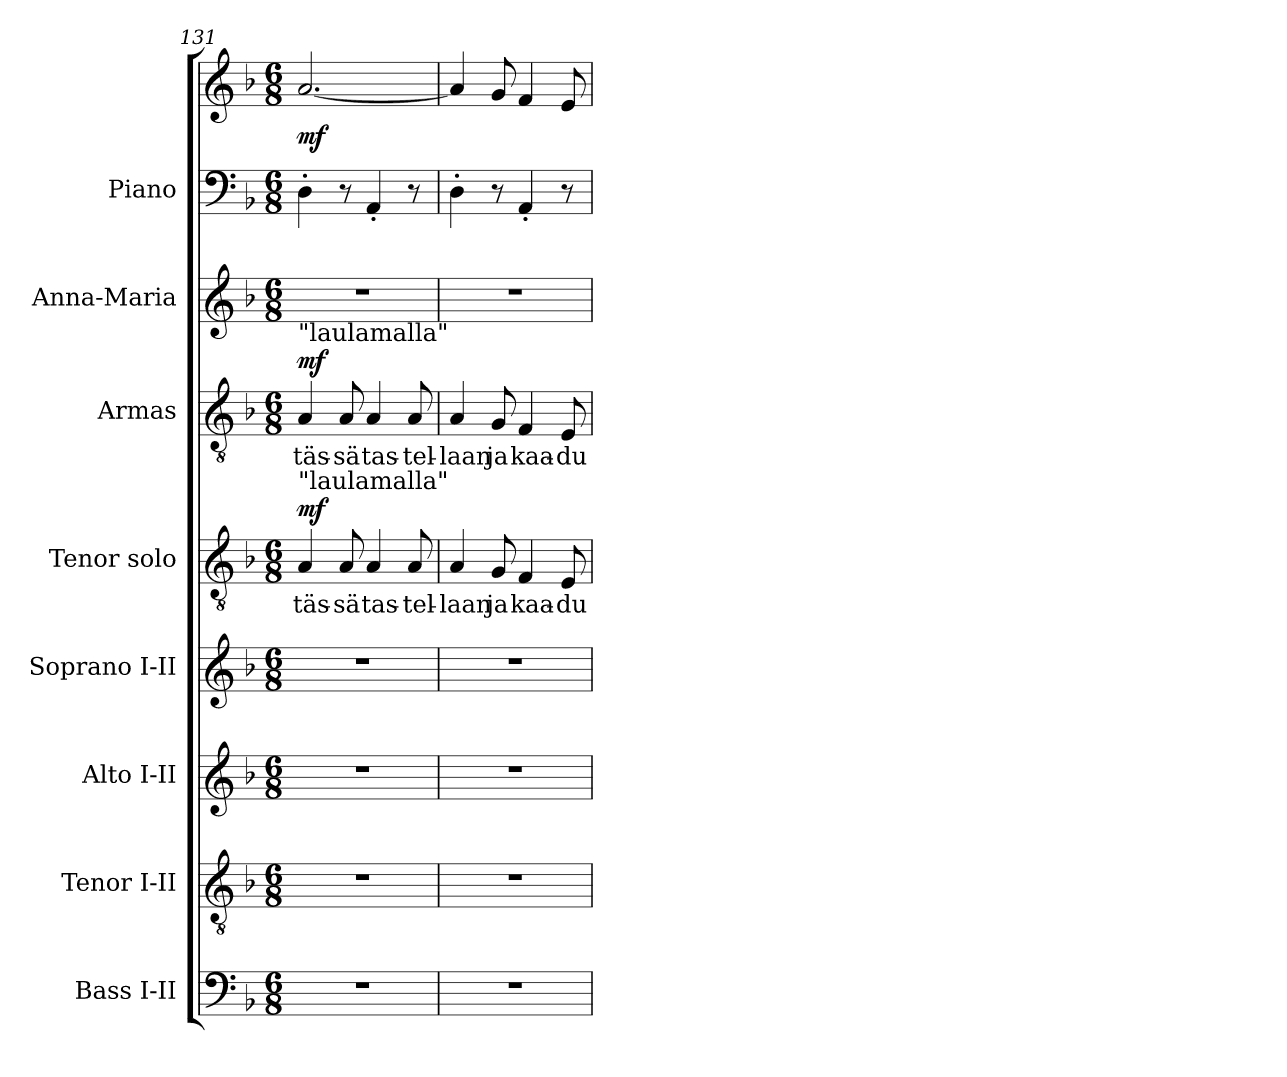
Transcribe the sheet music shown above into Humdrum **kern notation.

**kern	**kern	**kern	**kern	**kern	**text	**dynam	**kern	**text	**dynam	**kern	**kern	**kern	**dynam
*part8	*part7	*part6	*part5	*part4	*part4	*part4	*part3	*part3	*part3	*part2	*part1	*part1	*part1
*staff9	*staff8	*staff7	*staff6	*staff5	*staff5	*staff5	*staff4	*staff4	*staff4	*staff3	*staff2	*staff1	*staff1/2
*I"Bass I-II	*I"Tenor I-II	*I"Alto I-II	*I"Soprano I-II	*I"Tenor solo	*	*	*I"Armas	*	*	*I"Anna-Maria	*I"Piano	*	*
*I'B.	*I'T.	*I'A.	*I'S.	*I'T. Solo	*	*	*I'Armas	*	*	*I'A-M	*I'Pno.	*	*
*clefF4	*clefGv2	*clefG2	*clefG2	*clefGv2	*	*	*clefGv2	*	*	*clefG2	*clefF4	*clefG2	*
*	*ITrd7c12	*	*	*ITrd7c12	*	*	*ITrd7c12	*	*	*	*	*	*
*k[b-]	*k[b-]	*k[b-]	*k[b-]	*k[b-]	*	*	*k[b-]	*	*	*k[b-]	*k[b-]	*k[b-]	*
*F:	*F:	*F:	*F:	*F:	*	*	*F:	*	*	*F:	*F:	*F:	*
*M6/8	*M6/8	*M6/8	*M6/8	*M6/8	*	*	*M6/8	*	*	*M6/8	*M6/8	*M6/8	*
=131	=131	=131	=131	=131	=131	=131	=131	=131	=131	=131	=131	=131	=131
!LO:N:vis=1	!LO:N:vis=1	!LO:N:vis=1	!LO:N:vis=1	!	!	!	!	!	!	!	!	!	!
!	!	!	!	!	!LO:LY:b:color=#000000	!	!	!	!	!	!	!	!
!	!	!	!	!	!	!	!LO:TX:a:t="laulamalla"	!	!	!	!	!	!
!	!	!	!	!LO:TX:a:t="laulamalla"	!	!	!	!	!	!	!	!	!
!	!	!	!	!	!	!	!	!LO:LY:b:color=#000000	!	!LO:N:vis=1	!	!	!
2.r	2.r	2.r	2.r	4AAi/	täs-	mf	4AAi/	täs-	mf	2.r	4D'i\	[<2.ai/	mf
!	!	!	!	!	!LO:LY:b:color=#000000	!	!	!	!	!	!	!	!
!	!	!	!	!	!	!	!	!LO:LY:b:color=#000000	!	!	!	!	!
.	.	.	.	8AAi/	-sä	.	8AAi/	-sä	.	.	8r	.	.
!	!	!	!	!	!LO:LY:b:color=#000000	!	!	!	!	!	!	!	!
!	!	!	!	!	!	!	!	!LO:LY:b:color=#000000	!	!	!	!	!
.	.	.	.	4AAi/	tas-	.	4AAi/	tas-	.	.	4AA'i/	.	.
!	!	!	!	!	!LO:LY:b:color=#000000	!	!	!	!	!	!	!	!
!	!	!	!	!	!	!	!	!LO:LY:b:color=#000000	!	!	!	!	!
.	.	.	.	8AAi/	-tel-	.	8AAi/	-tel-	.	.	8r	.	.
=132	=132	=132	=132	=132	=132	=132	=132	=132	=132	=132	=132	=132	=132
!LO:N:vis=1	!LO:N:vis=1	!LO:N:vis=1	!LO:N:vis=1	!	!	!	!	!	!	!	!	!	!
!	!	!	!	!	!LO:LY:b:color=#000000	!	!	!	!	!	!	!	!
!	!	!	!	!	!	!	!	!LO:LY:b:color=#000000	!	!LO:N:vis=1	!	!	!
2.r	2.r	2.r	2.r	4AAi/	-laan	.	4AAi/	-laan	.	2.r	4D'i\	4ai/]	.
!	!	!	!	!	!LO:LY:b:color=#000000	!	!	!	!	!	!	!	!
!	!	!	!	!	!	!	!	!LO:LY:b:color=#000000	!	!	!	!	!
.	.	.	.	8GGi/	ja	.	8GGi/	ja	.	.	8r	8gi/	.
!	!	!	!	!	!LO:LY:b:color=#000000	!	!	!	!	!	!	!	!
!	!	!	!	!	!	!	!	!LO:LY:b:color=#000000	!	!	!	!	!
.	.	.	.	4FFi/	kaa-	.	4FFi/	kaa-	.	.	4AA'i/	4fi/	.
!	!	!	!	!	!LO:LY:b:color=#000000	!	!	!	!	!	!	!	!
!	!	!	!	!	!	!	!	!LO:LY:b:color=#000000	!	!	!	!	!
.	.	.	.	8EEi/	-du-	.	8EEi/	-du-	.	.	8r	8ei/	.
=	=	=	=	=	=	=	=	=	=	=	=	=	=
*-	*-	*-	*-	*-	*-	*-	*-	*-	*-	*-	*-	*-	*-
